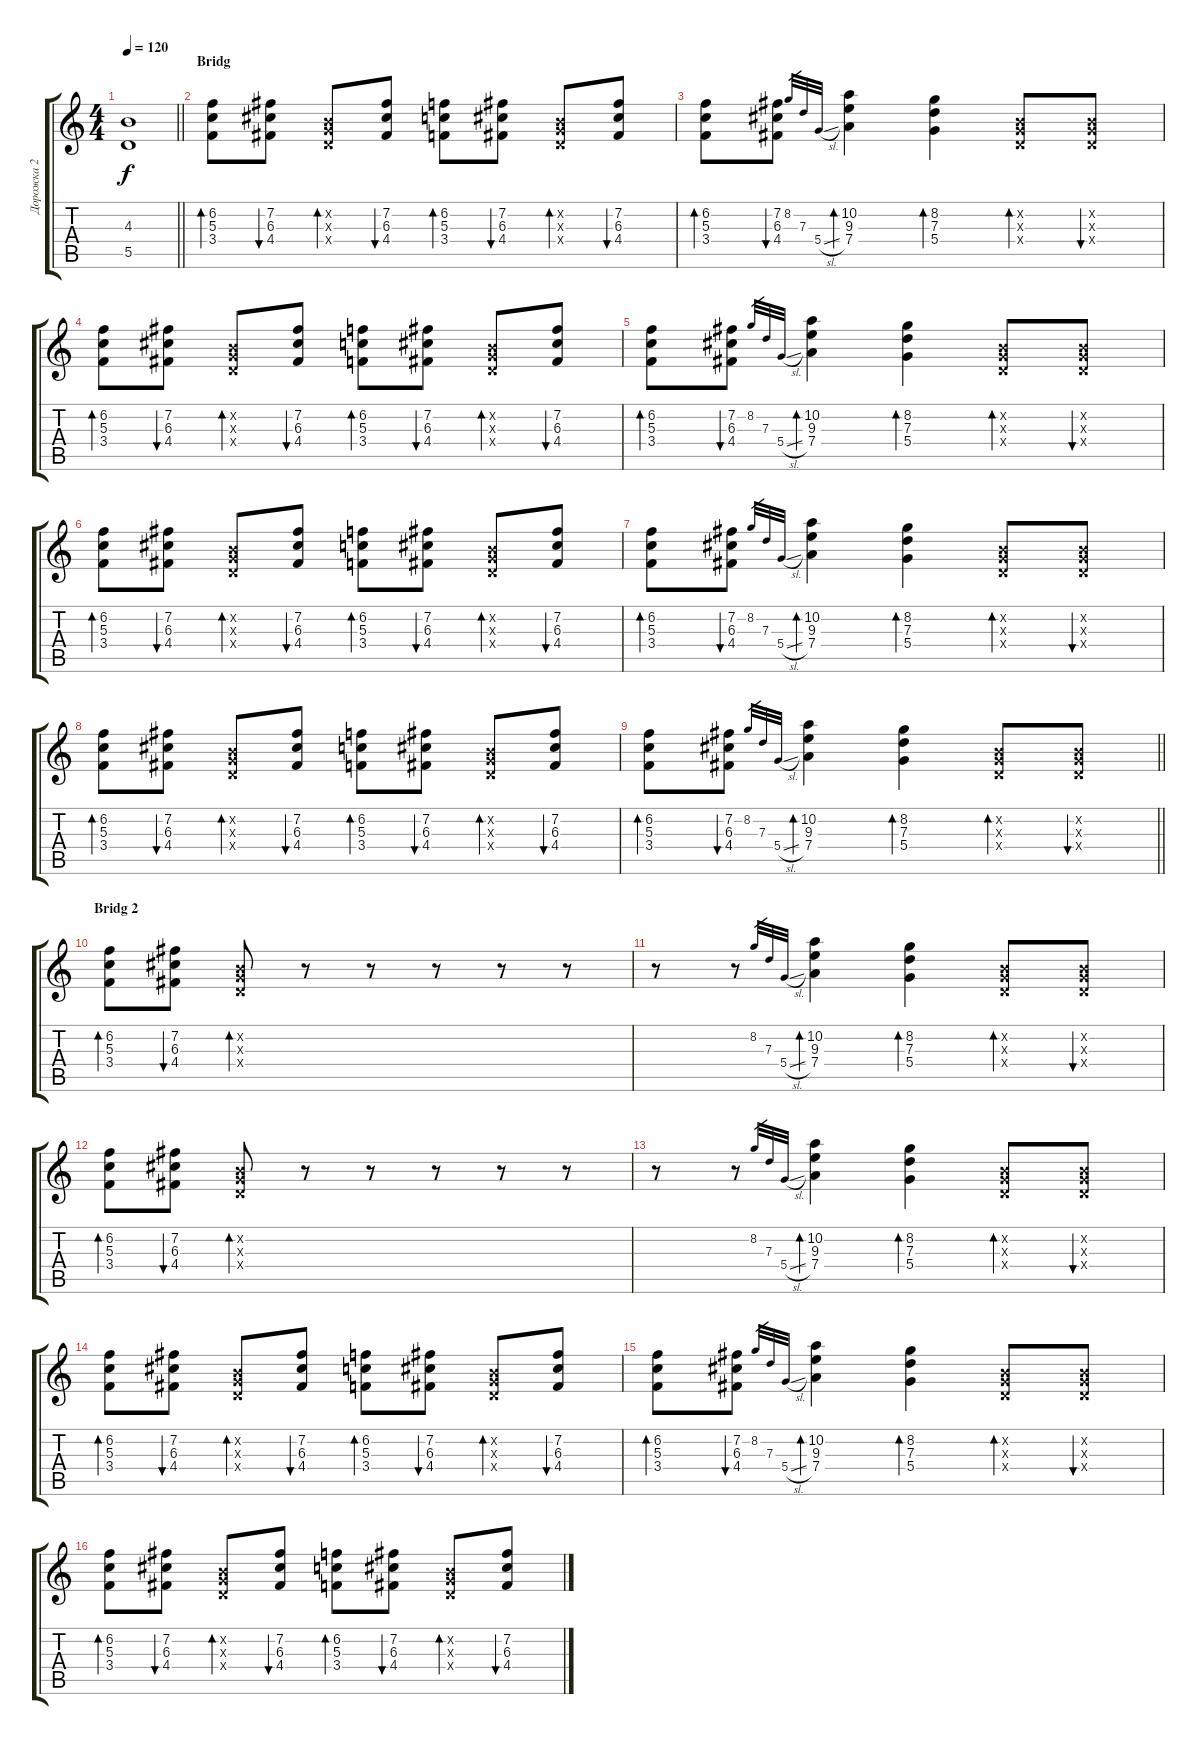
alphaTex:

\track ("Дорожка 2" "Дорожка 2") {instrument acousticguitarsteel}
\staff {score tabs}
\tuning (E4 B3 G3 D3 A2 E2) {hide}
\ts (4 4)
\tempo 120
\clef g2
\barLineRight lightlight
\ks c
(4.3{t} 5.5{t}).1{dy f} |
\section ("" "Bridg")
(6.2 5.3 3.4).8{bd 60} (7.2 6.3 4.4).8{bu 60} (0.2{x} 0.3{x} 0.4{x}).8{bd 60} (7.2 6.3 4.4).8{bu 60} (6.2 5.3 3.4).8{bd 60} (7.2 6.3 4.4).8{bu 60} (0.2{x} 0.3{x} 0.4{x}).8{bd 60} (7.2 6.3 4.4).8{bu 60} |
(6.2 5.3 3.4).8{bd 60} (7.2 6.3 4.4).8{bu 60} 8.2.32{gr} 7.3.32{gr} 5.4{sl}.32{gr} (10.2 9.3 7.4).4{bd 60} (8.2 7.3 5.4).4{bd 60} (0.2{x} 0.3{x} 0.4{x}).8{bd 60} (0.2{x} 0.3{x} 0.4{x}).8{bu 60} |
(6.2 5.3 3.4).8{bd 60} (7.2 6.3 4.4).8{bu 60} (0.2{x} 0.3{x} 0.4{x}).8{bd 60} (7.2 6.3 4.4).8{bu 60} (6.2 5.3 3.4).8{bd 60} (7.2 6.3 4.4).8{bu 60} (0.2{x} 0.3{x} 0.4{x}).8{bd 60} (7.2 6.3 4.4).8{bu 60} |
(6.2 5.3 3.4).8{bd 60} (7.2 6.3 4.4).8{bu 60} 8.2.32{gr} 7.3.32{gr} 5.4{sl}.32{gr} (10.2 9.3 7.4).4{bd 60} (8.2 7.3 5.4).4{bd 60} (0.2{x} 0.3{x} 0.4{x}).8{bd 60} (0.2{x} 0.3{x} 0.4{x}).8{bu 60} |
(6.2 5.3 3.4).8{bd 60} (7.2 6.3 4.4).8{bu 60} (0.2{x} 0.3{x} 0.4{x}).8{bd 60} (7.2 6.3 4.4).8{bu 60} (6.2 5.3 3.4).8{bd 60} (7.2 6.3 4.4).8{bu 60} (0.2{x} 0.3{x} 0.4{x}).8{bd 60} (7.2 6.3 4.4).8{bu 60} |
(6.2 5.3 3.4).8{bd 60} (7.2 6.3 4.4).8{bu 60} 8.2.32{gr} 7.3.32{gr} 5.4{sl}.32{gr} (10.2 9.3 7.4).4{bd 60} (8.2 7.3 5.4).4{bd 60} (0.2{x} 0.3{x} 0.4{x}).8{bd 60} (0.2{x} 0.3{x} 0.4{x}).8{bu 60} |
(6.2 5.3 3.4).8{bd 60} (7.2 6.3 4.4).8{bu 60} (0.2{x} 0.3{x} 0.4{x}).8{bd 60} (7.2 6.3 4.4).8{bu 60} (6.2 5.3 3.4).8{bd 60} (7.2 6.3 4.4).8{bu 60} (0.2{x} 0.3{x} 0.4{x}).8{bd 60} (7.2 6.3 4.4).8{bu 60} |
\barLineRight lightlight
(6.2 5.3 3.4).8{bd 60} (7.2 6.3 4.4).8{bu 60} 8.2.32{gr} 7.3.32{gr} 5.4{sl}.32{gr} (10.2 9.3 7.4).4{bd 60} (8.2 7.3 5.4).4{bd 60} (0.2{x} 0.3{x} 0.4{x}).8{bd 60} (0.2{x} 0.3{x} 0.4{x}).8{bu 60} |
\section ("" "Bridg 2")
(6.2 5.3 3.4).8{bd 60} (7.2 6.3 4.4).8{bu 60} (0.2{x} 0.3{x} 0.4{x}).8{bd 60} r.8 r.8 r.8 r.8 r.8 |
r.8 r.8 8.2.32{gr} 7.3.32{gr} 5.4{sl}.32{gr} (10.2 9.3 7.4).4{bd 60} (8.2 7.3 5.4).4{bd 60} (0.2{x} 0.3{x} 0.4{x}).8{bd 60} (0.2{x} 0.3{x} 0.4{x}).8{bu 60} |
(6.2 5.3 3.4).8{bd 60} (7.2 6.3 4.4).8{bu 60} (0.2{x} 0.3{x} 0.4{x}).8{bd 60} r.8 r.8 r.8 r.8 r.8 |
r.8 r.8 8.2.32{gr} 7.3.32{gr} 5.4{sl}.32{gr} (10.2 9.3 7.4).4{bd 60} (8.2 7.3 5.4).4{bd 60} (0.2{x} 0.3{x} 0.4{x}).8{bd 60} (0.2{x} 0.3{x} 0.4{x}).8{bu 60} |
(6.2 5.3 3.4).8{bd 60} (7.2 6.3 4.4).8{bu 60} (0.2{x} 0.3{x} 0.4{x}).8{bd 60} (7.2 6.3 4.4).8{bu 60} (6.2 5.3 3.4).8{bd 60} (7.2 6.3 4.4).8{bu 60} (0.2{x} 0.3{x} 0.4{x}).8{bd 60} (7.2 6.3 4.4).8{bu 60} |
(6.2 5.3 3.4).8{bd 60} (7.2 6.3 4.4).8{bu 60} 8.2.32{gr} 7.3.32{gr} 5.4{sl}.32{gr} (10.2 9.3 7.4).4{bd 60} (8.2 7.3 5.4).4{bd 60} (0.2{x} 0.3{x} 0.4{x}).8{bd 60} (0.2{x} 0.3{x} 0.4{x}).8{bu 60} |
(6.2 5.3 3.4).8{bd 60} (7.2 6.3 4.4).8{bu 60} (0.2{x} 0.3{x} 0.4{x}).8{bd 60} (7.2 6.3 4.4).8{bu 60} (6.2 5.3 3.4).8{bd 60} (7.2 6.3 4.4).8{bu 60} (0.2{x} 0.3{x} 0.4{x}).8{bd 60} (7.2 6.3 4.4).8{bu 60}
